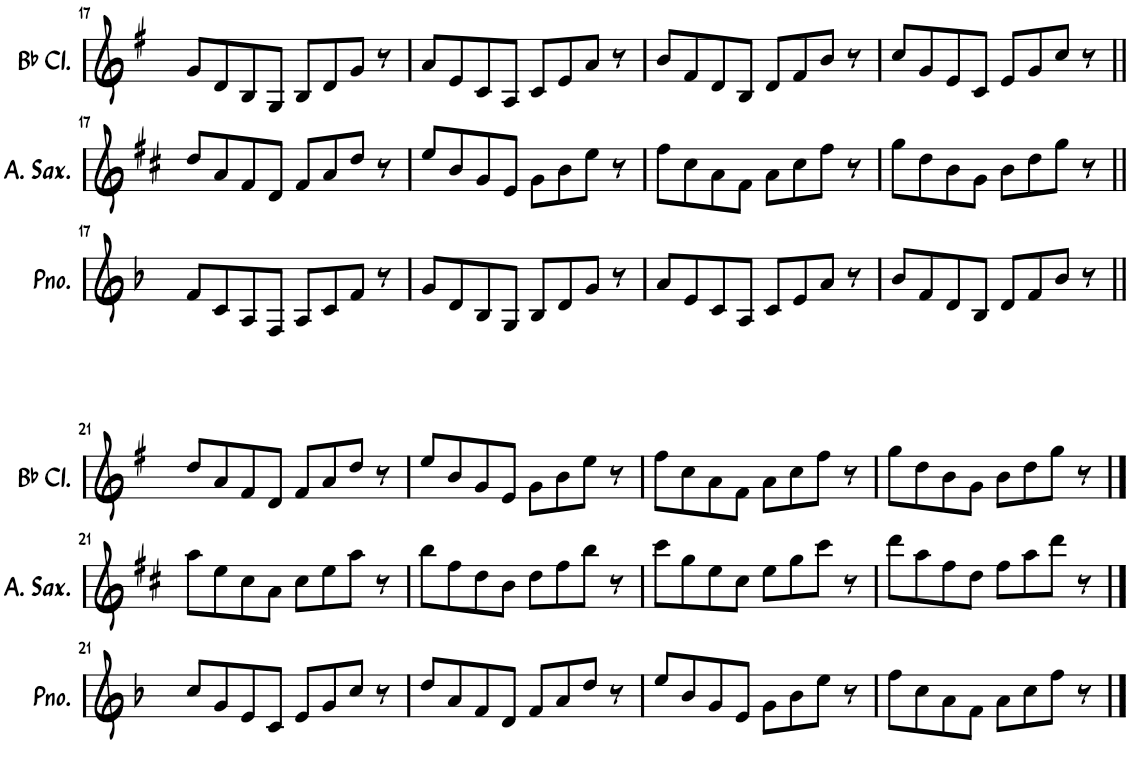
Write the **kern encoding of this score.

**kern	**kern	**kern
*part3	*part2	*part1
*staff3	*staff2	*staff1
*I"钢琴	*I"中音萨克斯	*I"降B调单簧管
!!LO:PB:g=z
*clefG2	*clefG2	*clefG2
*	*Trd5c9	*Trd1c2
*k[b-]	*k[f#c#]	*k[f#]
*M4/4	*M4/4	*M4/4
=17	=17	=17
8f/L	8dd/L	8g/L
8c/	8a/	8d/
8A/	8f#/	8B/
8F/J	8d/J	8G/J
8A/L	8f#/L	8B/L
8c/	8a/	8d/
8f/J	8dd/J	8g/J
8r	8r	8r
=18	=18	=18
8g/L	8ee/L	8a/L
8d/	8b/	8e/
8B-/	8g/	8c/
8G/J	8e/J	8A/J
8B-/L	8g\L	8c/L
8d/	8b\	8e/
8g/J	8ee\J	8a/J
8r	8r	8r
=19	=19	=19
8a/L	8ff#\L	8b/L
8e/	8cc#\	8f#/
8c/	8a\	8d/
8A/J	8f#\J	8B/J
8c/L	8a\L	8d/L
8e/	8cc#\	8f#/
8a/J	8ff#\J	8b/J
8r	8r	8r
=20	=20	=20
8b-/L	8gg\L	8cc/L
8f/	8dd\	8g/
8d/	8b\	8e/
8B-/J	8g\J	8c/J
8d/L	8b\L	8e/L
8f/	8dd\	8g/
8b-/J	8gg\J	8cc/J
8r	8r	8r
!!LO:LB:g=z
=21||	=21||	=21||
8cc/L	8aa\L	8dd/L
8g/	8ee\	8a/
8e/	8cc#\	8f#/
8c/J	8a\J	8d/J
8e/L	8cc#\L	8f#/L
8g/	8ee\	8a/
8cc/J	8aa\J	8dd/J
8r	8r	8r
=22	=22	=22
8dd/L	8bb\L	8ee/L
8a/	8ff#\	8b/
8f/	8dd\	8g/
8d/J	8b\J	8e/J
8f/L	8dd\L	8g\L
8a/	8ff#\	8b\
8dd/J	8bb\J	8ee\J
8r	8r	8r
=23	=23	=23
8ee/L	8ccc#\L	8ff#\L
8b-/	8gg\	8cc\
8g/	8ee\	8a\
8e/J	8cc#\J	8f#\J
8g\L	8ee\L	8a\L
8b-\	8gg\	8cc\
8ee\J	8ccc#\J	8ff#\J
8r	8r	8r
=24	=24	=24
8ff\L	8ddd\L	8gg\L
8cc\	8aa\	8dd\
8a\	8ff#\	8b\
8f\J	8dd\J	8g\J
8a\L	8ff#\L	8b\L
8cc\	8aa\	8dd\
8ff\J	8ddd\J	8gg\J
8r	8r	8r
==	==	==
*-	*-	*-
